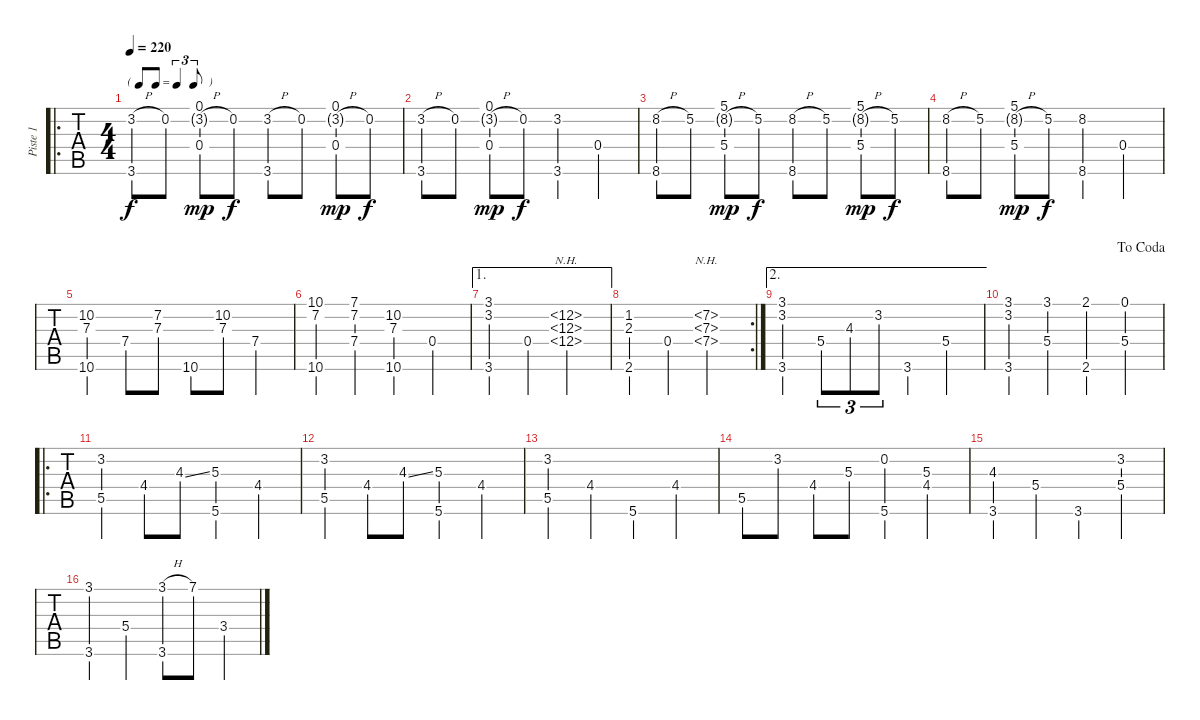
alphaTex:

\track ("Piste 1" "Piste 1") {instrument acousticguitarsteel}
\staff {tabs}
\tuning (E4 B3 G3 D3 A2 E2) {hide}
\ro
\ts (4 4)
\tf triplet8th
\tempo 220
\clef g2
\ks c
(3.2{h} 3.6).8{dy f instrument acousticguitarsteel} 0.2.8 (0.1 3.2{h g} 0.4).8{dy mp} 0.2.8{dy f} (3.2{h} 3.6).8 0.2.8 (0.1 3.2{h g} 0.4).8{dy mp} 0.2.8{dy f} |
(3.2{h} 3.6).8 0.2.8 (0.1 3.2{h g} 0.4).8{dy mp} 0.2.8{dy f} (3.2 3.6).4 0.4.4 |
(8.2{h} 8.6).8 5.2.8 (5.1 8.2{h g} 5.4).8{dy mp} 5.2.8{dy f} (8.2{h} 8.6).8 5.2.8 (5.1 8.2{h g} 5.4).8{dy mp} 5.2.8{dy f} |
(8.2{h} 8.6).8 5.2.8 (5.1 8.2{h g} 5.4).8{dy mp} 5.2.8{dy f} (8.2 8.6).4 0.4.4 |
(10.2 7.3 10.6).4 7.4.8 (7.2 7.3).8 10.6.8 (10.2 7.3).8 7.4.4 |
(10.1 7.2 10.6).4 (7.1 7.2 7.4).4 (10.2 7.3 10.6).4 0.4.4 |
\ae 1
(3.1 3.2 3.6).4 0.4.4 (12.2{nh} 12.3{nh} 12.4{nh}).2 |
\rc 2
(1.2 2.3 2.6).4 0.4.4 (7.2{nh} 7.3{nh} 7.4{nh}).2 |
\ae 2
(3.1 3.2 3.6).4 5.4.8{tu (3 2)} 4.3.8{tu (3 2)} 3.2.8{tu (3 2)} 3.6.4 5.4.4 |
\jump dacoda
(3.1 3.2 3.6).4 (3.1 5.4).4 (2.1 2.6).4 (0.1 5.4).4 |
\ro
(3.2 5.5).4 4.4.8 4.3{ss}.8 (5.3 5.6).4 4.4.4 |
(3.2 5.5).4 4.4.8 4.3{ss}.8 (5.3 5.6).4 4.4.4 |
(3.2 5.5).4 4.4.4 5.6.4 4.4.4 |
5.5.8 3.2.8 4.4.8 5.3.8 (0.2 5.6).4 (5.3 4.4).4 |
(4.3 3.6).4 5.4.4 3.6.4 (3.2 5.4).4 |
(3.1 3.6).4 5.4.4 (3.1{h} 3.6).8 7.1.8 3.4.4
